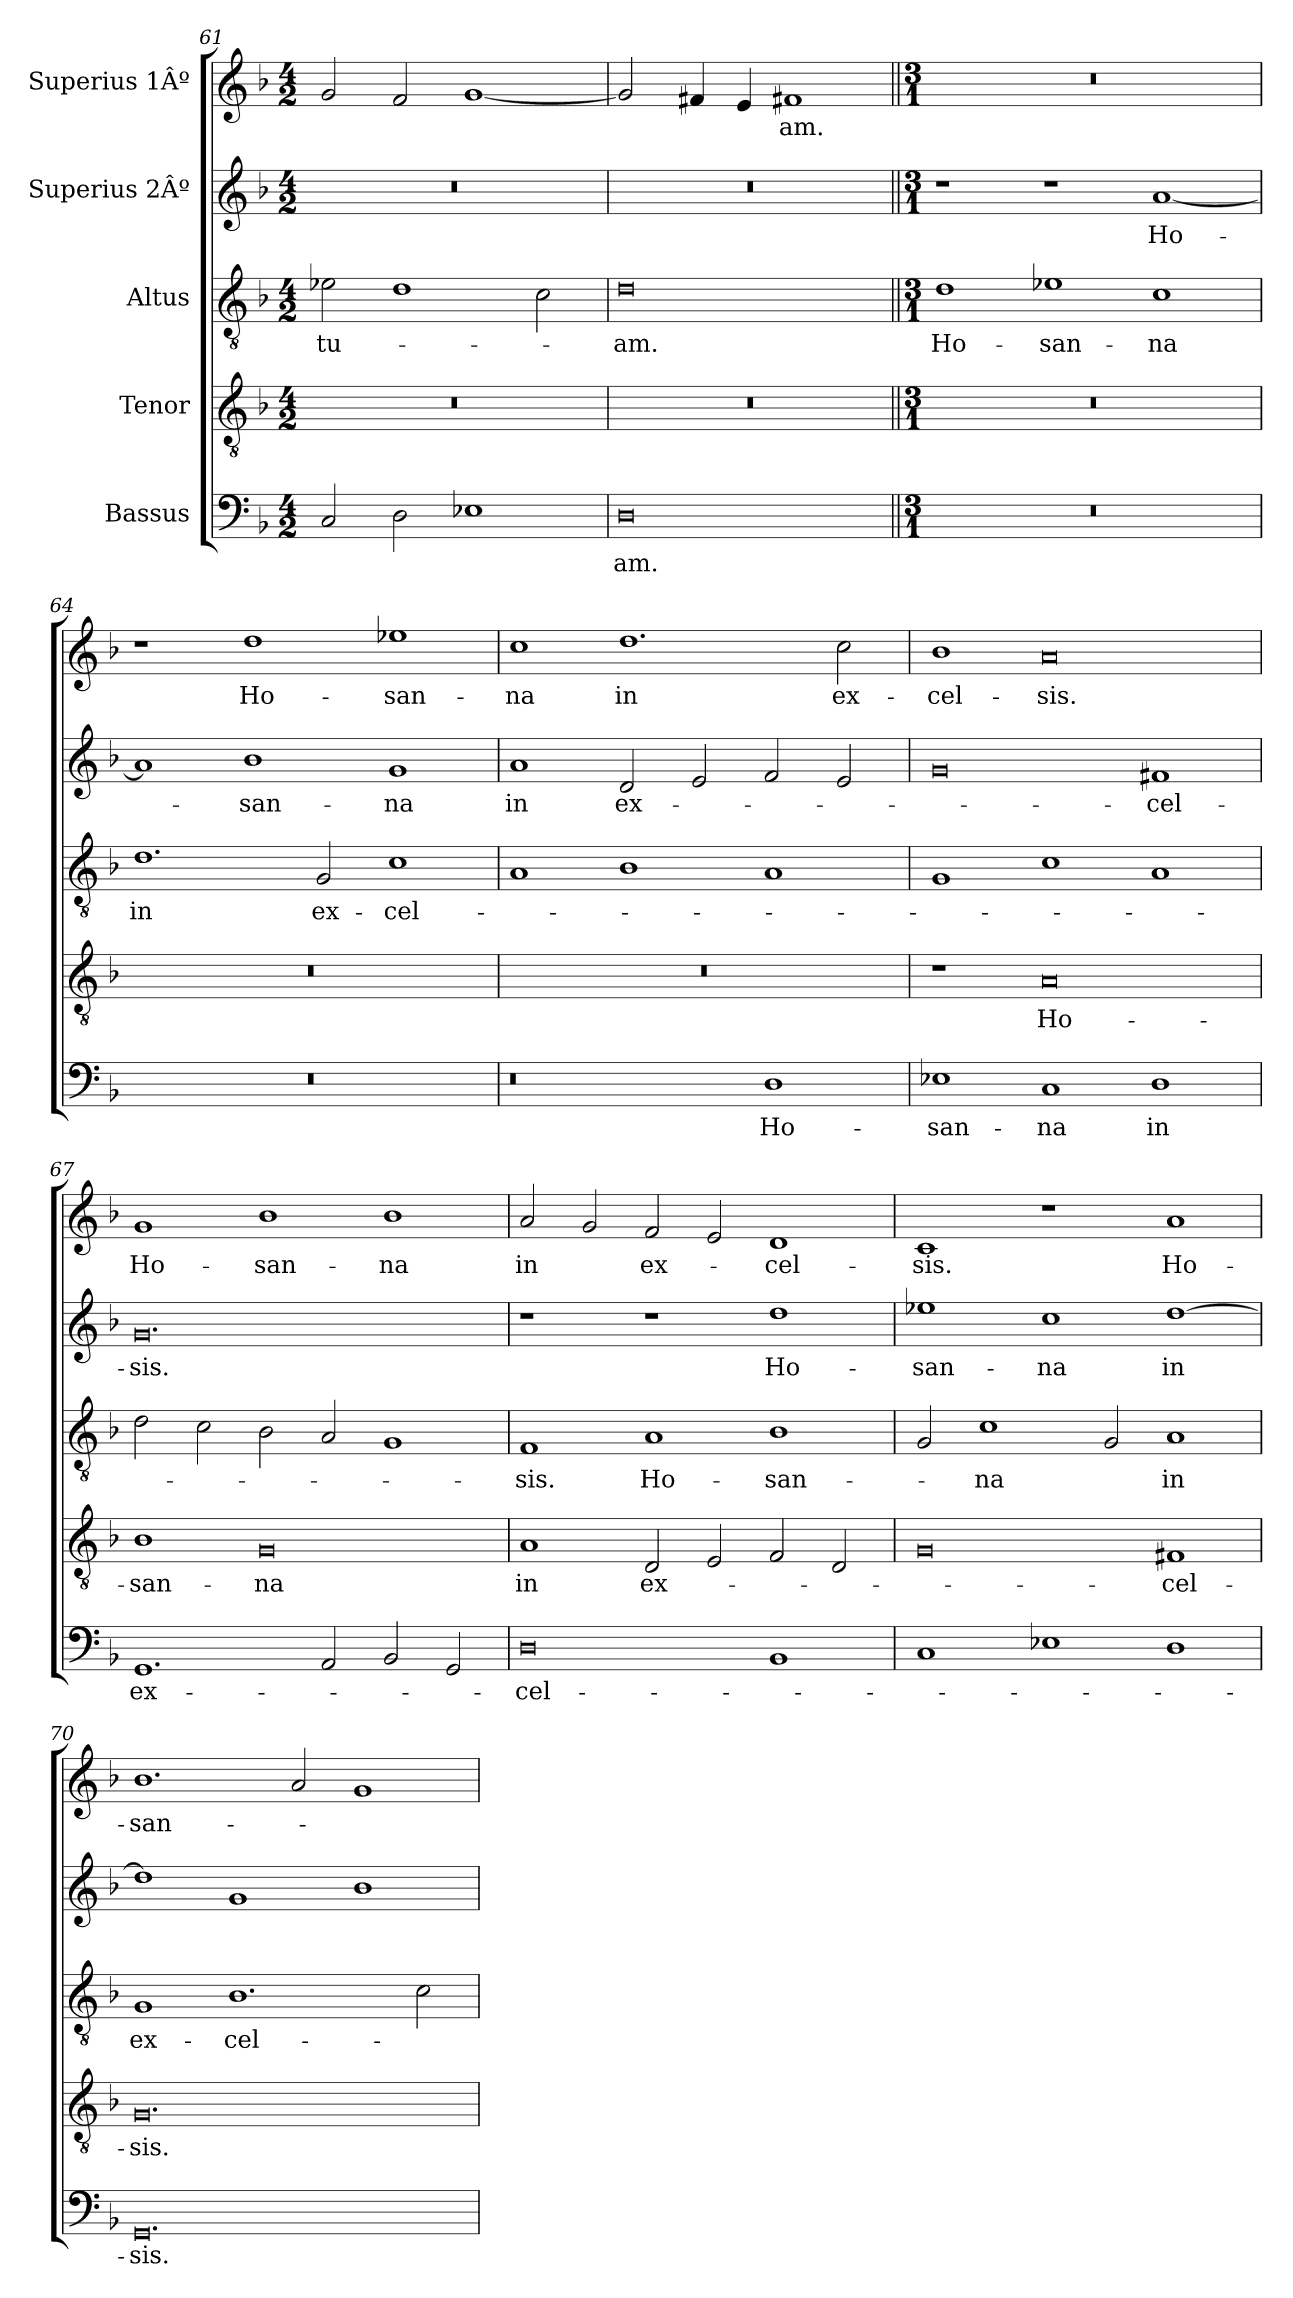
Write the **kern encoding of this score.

**kern	**text	**kern	**text	**kern	**text	**kern	**text	**kern	**text
*part5	*part5	*part4	*part4	*part3	*part3	*part2	*part2	*part1	*part1
*staff5	*staff5	*staff4	*staff4	*staff3	*staff3	*staff2	*staff2	*staff1	*staff1
*I"Bassus	*	*I"Tenor	*	*I"Altus	*	*I"Superius 2Âº	*	*I"Superius 1Âº	*
*clefF4	*	*clefGv2	*	*clefGv2	*	*clefG2	*	*clefG2	*
*k[b-]	*	*k[b-]	*	*k[b-]	*	*k[b-]	*	*k[b-]	*
*M4/2	*	*M4/2	*	*M4/2	*	*M4/2	*	*M4/2	*
=61	=61	=61	=61	=61	=61	=61	=61	=61	=61
2C/	.	0r	.	2e-X\	tu-	0r	.	2g/	.
2D\	.	.	.	1d\	.	.	.	2f/	.
1E-X\	.	.	.	.	.	.	.	[1g/	.
.	.	.	.	2c\	.	.	.	.	.
=62	=62	=62	=62	=62	=62	=62	=62	=62	=62
0D\	-am.	0r	.	0d\	-am.	0r	.	2g/]	.
.	.	.	.	.	.	.	.	4f#X/	.
.	.	.	.	.	.	.	.	4e/	.
.	.	.	.	.	.	.	.	1f#X/	-am.
=63||	=63||	=63||	=63||	=63||	=63||	=63||	=63||	=63||	=63||
*M3/1	*	*M3/1	*	*M3/1	*	*M3/1	*	*M3/1	*
0.r	.	0.r	.	1d\	Ho-	1r	.	0.r	.
.	.	.	.	1e-X\	-san-	1r	.	.	.
.	.	.	.	1c\	-na	[1a/	Ho-	.	.
=64	=64	=64	=64	=64	=64	=64	=64	=64	=64
0.r	.	0.r	.	1.d\	in	1a/]	.	1r	.
.	.	.	.	.	.	1b-\	-san-	1dd\	Ho-
.	.	.	.	2G/	ex-	.	.	.	.
.	.	.	.	1c\	-cel-	1g/	-na	1ee-X\	-san-
=65	=65	=65	=65	=65	=65	=65	=65	=65	=65
0r	.	0.r	.	1A/	.	1a/	in	1cc\	-na
.	.	.	.	1B-\	.	2d/	ex-	1.dd\	in
.	.	.	.	.	.	2e/	.	.	.
1D\	Ho-	.	.	1A/	.	2f/	.	.	.
.	.	.	.	.	.	2e/	.	2cc\	ex-
=66	=66	=66	=66	=66	=66	=66	=66	=66	=66
1E-X\	-san-	1r	.	1G/	.	0g/	.	1b-\	-cel-
1C/	-na	0A/	Ho-	1c\	.	.	.	0a/	-sis.
1D\	in	.	.	1A/	.	1f#X/	-cel-	.	.
=67	=67	=67	=67	=67	=67	=67	=67	=67	=67
1.GG/	ex-	1B-\	-san-	2d\	.	0.g/	-sis.	1g/	Ho-
.	.	.	.	2c\	.	.	.	.	.
.	.	0G/	-na	2B-\	.	.	.	1b-\	-san-
2AA/	.	.	.	2A/	.	.	.	.	.
2BB-/	.	.	.	1G/	.	.	.	1b-\	-na
2GG/	.	.	.	.	.	.	.	.	.
=68	=68	=68	=68	=68	=68	=68	=68	=68	=68
0D\	-cel-	1A/	in	1F/	-sis.	1r	.	2a/	in
.	.	.	.	.	.	.	.	2g/	.
.	.	2D/	ex-	1A/	Ho-	1r	.	2f/	ex-
.	.	2E/	.	.	.	.	.	2e/	.
1BB-/	.	2F/	.	1B-\	-san-	1dd\	Ho-	1d/	-cel-
.	.	2D/	.	.	.	.	.	.	.
=69	=69	=69	=69	=69	=69	=69	=69	=69	=69
1C/	.	0G/	.	2G/	.	1ee-X\	-san-	1c/	-sis.
.	.	.	.	1c\	-na	.	.	.	.
1E-X\	.	.	.	.	.	1cc\	-na	1r	.
.	.	.	.	2G/	.	.	.	.	.
1D\	.	1F#X/	-cel-	1A/	in	[1dd\	in	1a/	Ho-
=70	=70	=70	=70	=70	=70	=70	=70	=70	=70
0.GG/	-sis.	0.G/	-sis.	1G/	ex-	1dd\]	.	1.b-\	-san-
.	.	.	.	1.B-\	-cel-	1g/	.	.	.
.	.	.	.	.	.	.	.	2a/	.
.	.	.	.	.	.	1b-\	.	1g/	.
.	.	.	.	2c\	.	.	.	.	.
=	=	=	=	=	=	=	=	=	=
*-	*-	*-	*-	*-	*-	*-	*-	*-	*-
